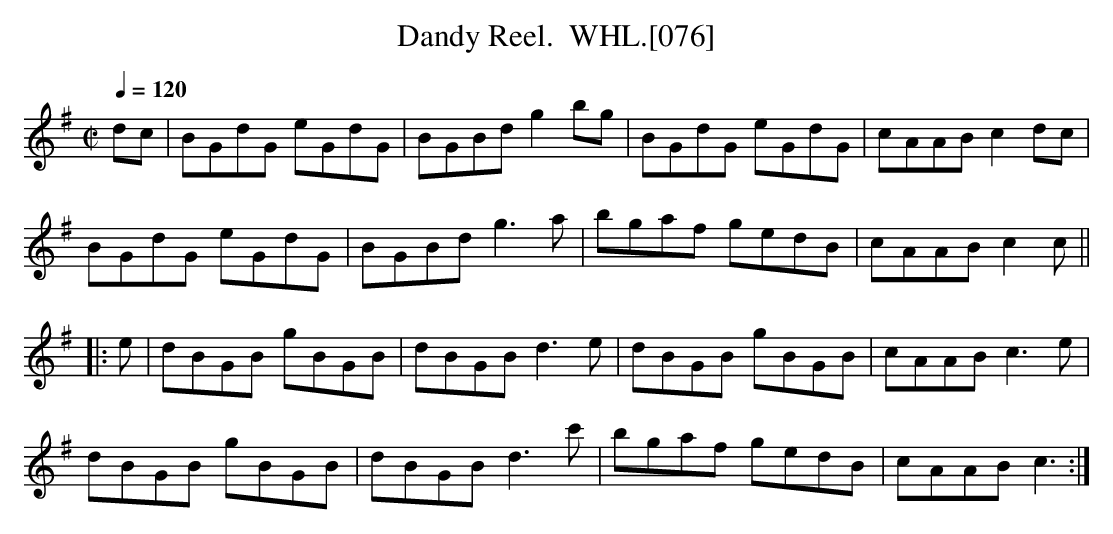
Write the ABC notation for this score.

X:1
T:Dandy Reel.  WHL.[076]
M:C|
L:1/8
Q:1/4=120
K:G
dc|BGdG eGdG|BGBd g2 bg|BGdG eGdG|cAAB c2 dc|
BGdG eGdG|BGBd g3a|bgaf gedB|cAAB c2 c ||
|:e|dBGB gBGB|dBGB d3e|dBGB gBGB|cAAB c3e|
dBGB gBGB|dBGB d3c'|bgaf gedB|cAAB c3 :|
